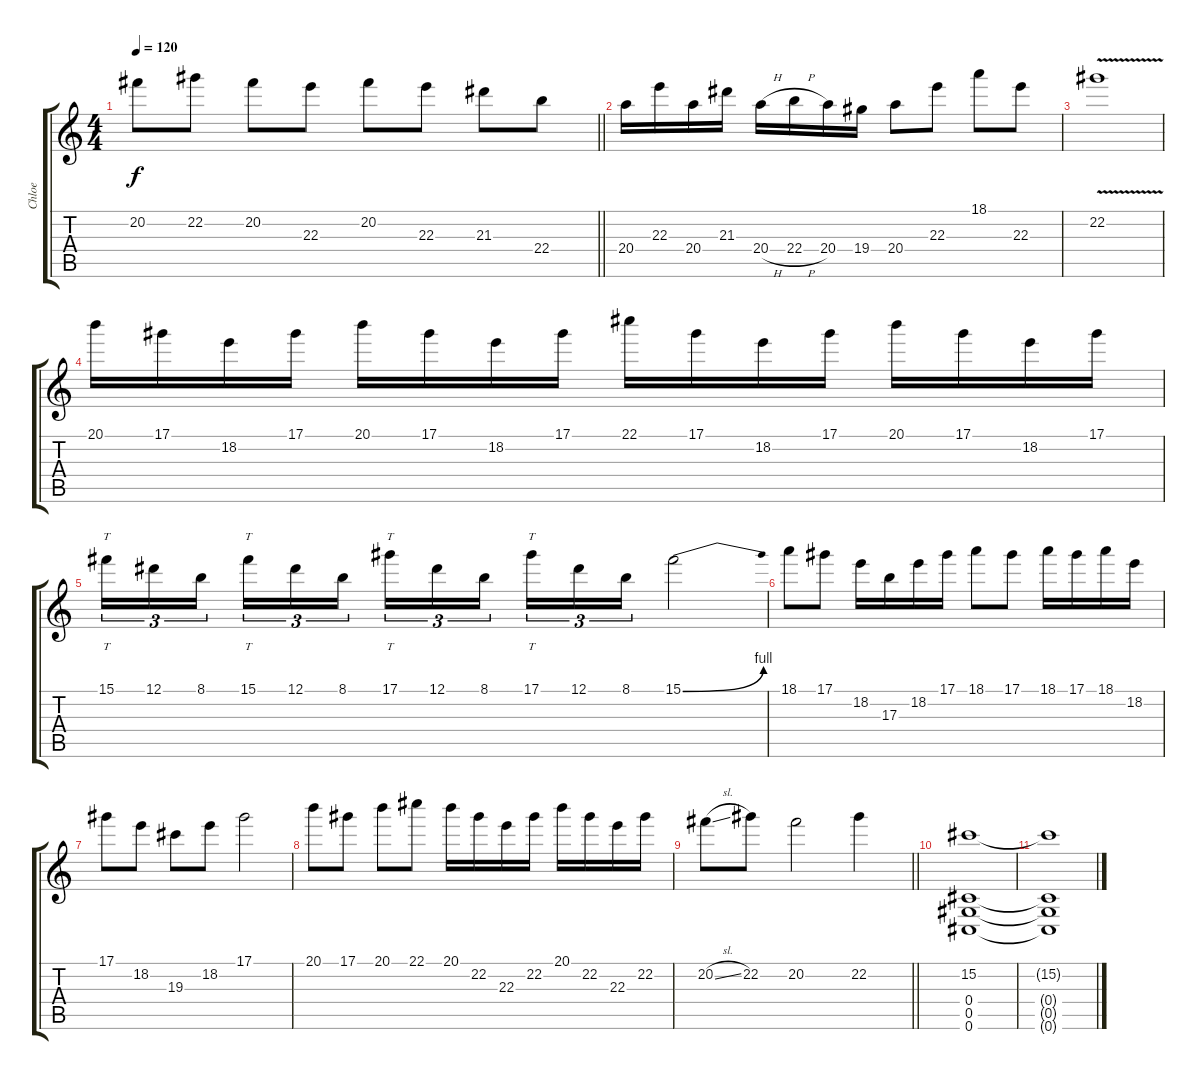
\track ("Chloe" "Chloe") {instrument distortionguitar}
\staff {score tabs}
\tuning (Eb4 Bb3 Gb3 Db3 Ab2 Db2) {hide}
\ts (4 4)
\tempo 120
\clef g2
\barLineRight lightlight
\ks c
20.2.8{dy f} 22.2.8 20.2.8 22.3.8 20.2.8 22.3.8 21.3.8 22.4.8 |
20.4.16 22.3.16 20.4.16 21.3.16 20.4{h}.16 22.4{h}.16 20.4.16 19.4.16 20.4.8 22.3.8 18.1.8 22.3.8 |
22.2{v}.1 |
20.1.16 17.1.16 18.2.16 17.1.16 20.1.16 17.1.16 18.2.16 17.1.16 22.1.16 17.1.16 18.2.16 17.1.16 20.1.16 17.1.16 18.2.16 17.1.16 |
15.1.16{tt tu (3 2)} 12.1.16{tu (3 2)} 8.1.16{tu (3 2) beam splitsecondary} 15.1.16{tt tu (3 2)} 12.1.16{tu (3 2)} 8.1.16{tu (3 2)} 17.1.16{tt tu (3 2)} 12.1.16{tu (3 2)} 8.1.16{tu (3 2) beam splitsecondary} 17.1.16{tt tu (3 2)} 12.1.16{tu (3 2)} 8.1.16{tu (3 2)} 15.1{be (bend 0 0 60 4)}.2 |
18.1.8 17.1.8 18.2.16 17.3.16 18.2.16 17.1.16 18.1.8 17.1.8 18.1.16 17.1.16 18.1.16 18.2.16 |
17.1.8 18.2.8 19.3.8 18.2.8 17.1.2 |
20.1.8 17.1.8 20.1.8 22.1.8 20.1.16 22.2.16 22.3.16 22.2.16 20.1.16 22.2.16 22.3.16 22.2.16 |
\barLineRight lightlight
20.2{sl}.8 22.2.8 20.2.2 22.2.4 |
(15.2 0.4 0.5 0.6).1 |
(15.2{t} 0.4{t} 0.5{t} 0.6{t}).1
